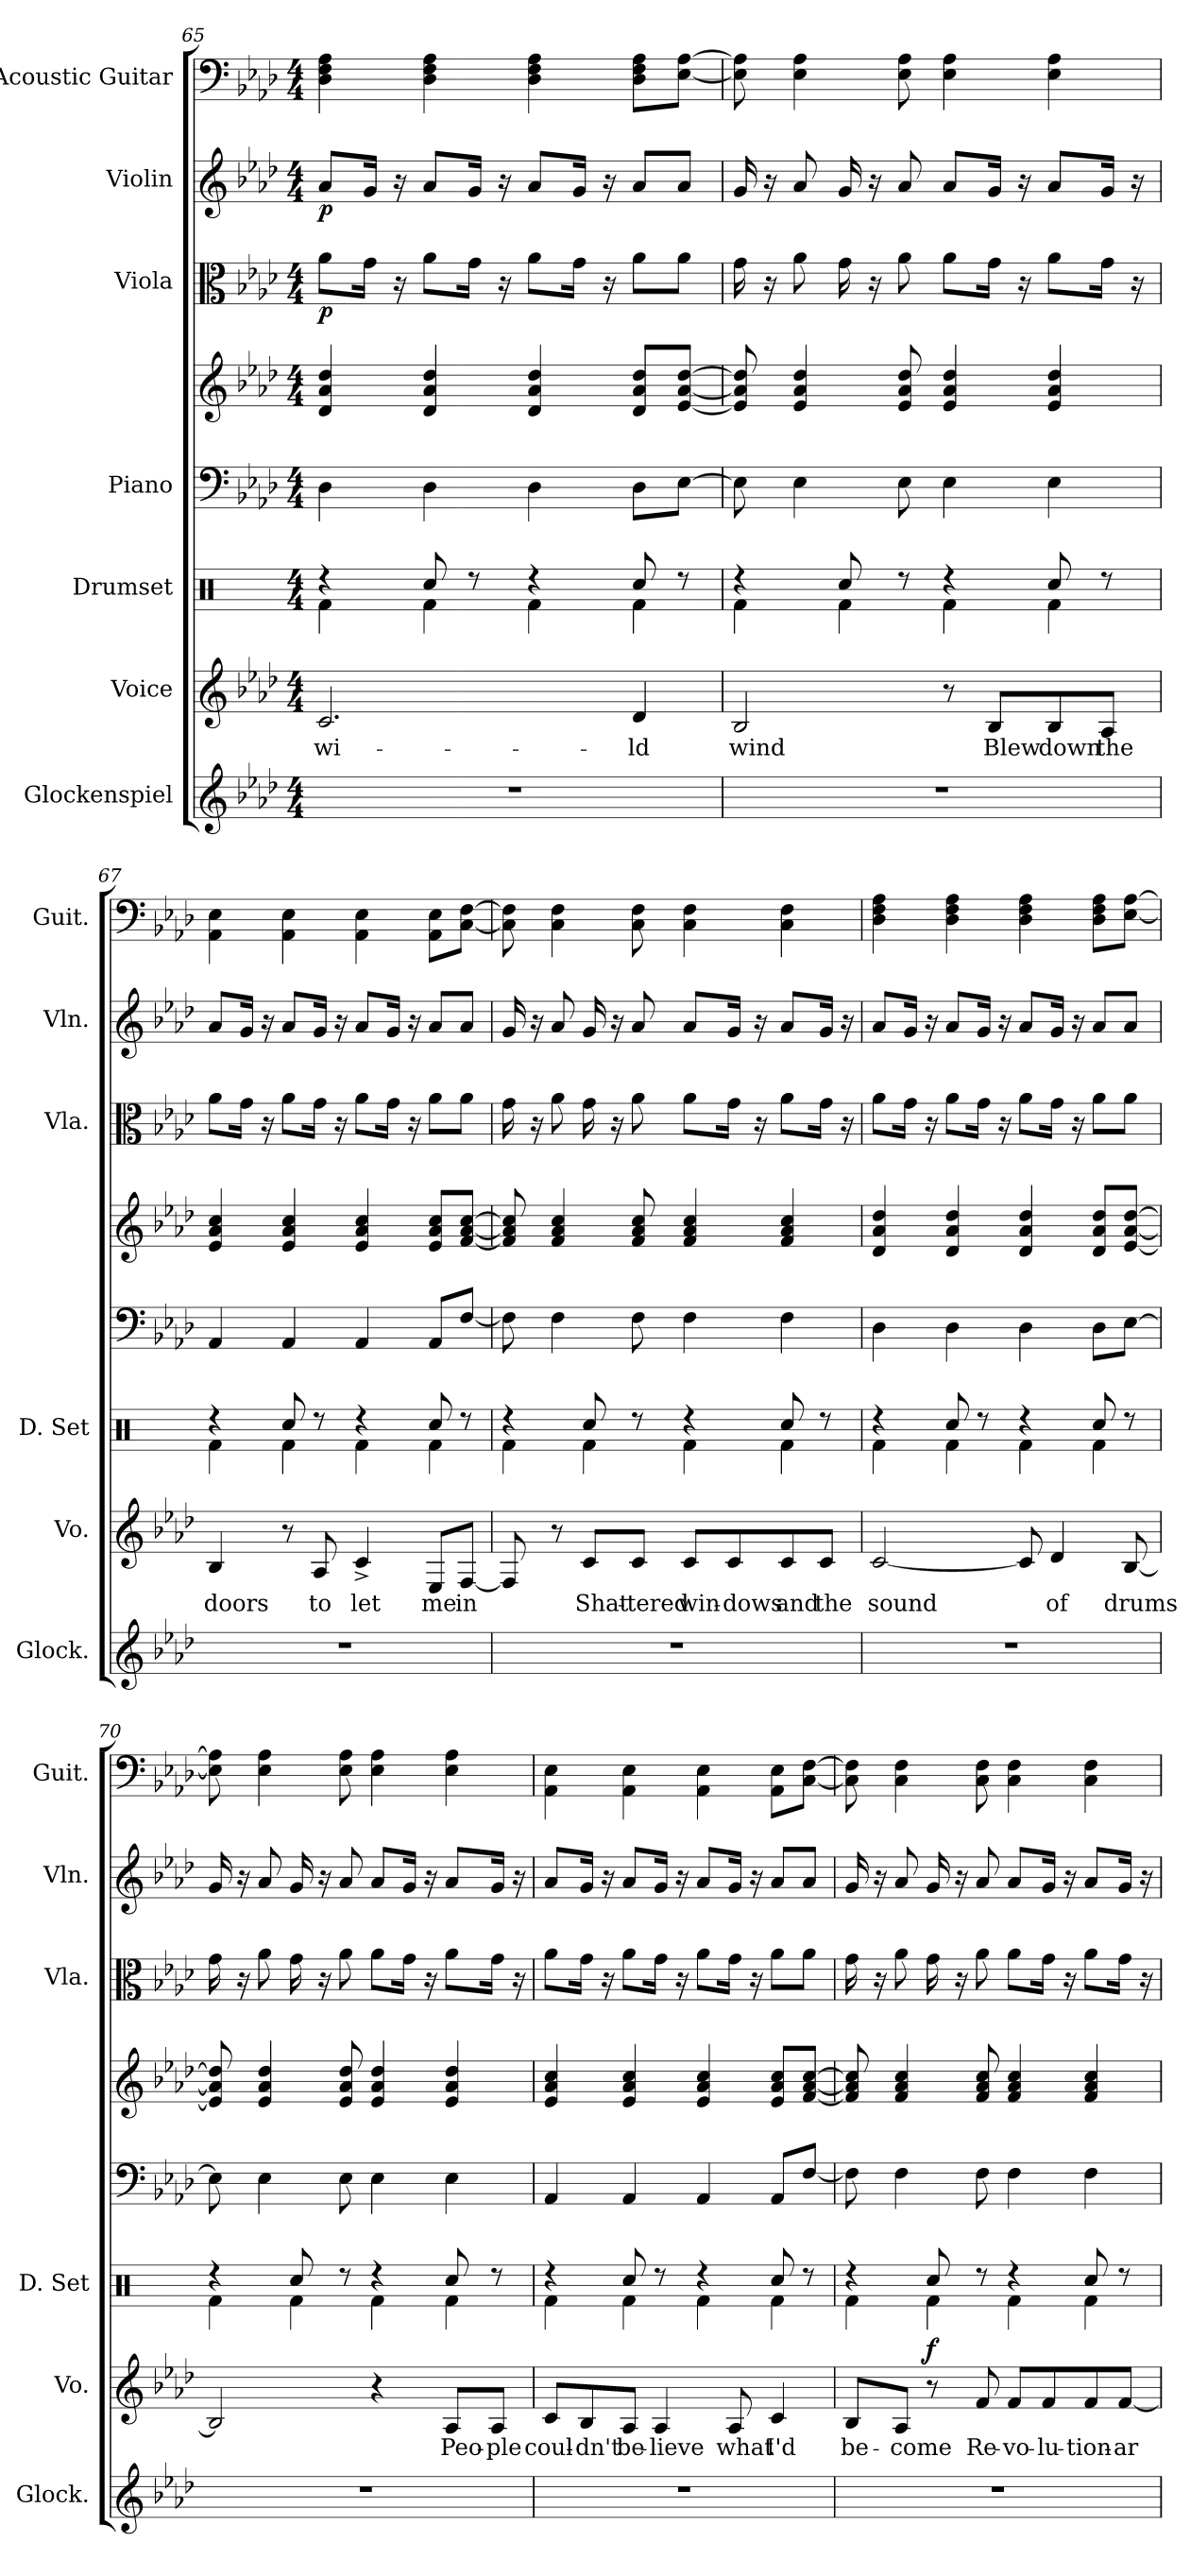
**kern	**kern	**text	**dynam	**kern	**kern	**kern	**kern	**dynam	**kern	**dynam	**kern
*part7	*part6	*part6	*part6	*part5	*part4	*part4	*part3	*part3	*part2	*part2	*part1
*staff8	*staff7	*staff7	*staff7	*staff6	*staff5	*staff4	*staff3	*staff3	*staff2	*staff2	*staff1
*I"Glockenspiel	*I"Voice	*	*	*I"Drumset	*I"Piano	*	*I"Viola	*	*I"Violin	*	*I"Acoustic Guitar
*I'Glock.	*I'Vo.	*	*	*I'D. Set	*	*	*I'Vla.	*	*I'Vln.	*	*I'Guit.
*clefG2	*clefG2	*	*	*clefX	*clefF4	*clefG2	*clefC3	*	*clefG2	*	*
*ITrd-14c-24	*	*	*	*	*	*	*	*	*	*	*
*k[b-e-a-d-]	*k[b-e-a-d-]	*	*	*k[]	*k[b-e-a-d-]	*k[b-e-a-d-]	*k[b-e-a-d-]	*	*k[b-e-a-d-]	*	*k[b-e-a-d-]
*M4/4	*M4/4	*	*	*M4/4	*M4/4	*M4/4	*M4/4	*	*M4/4	*	*M4/4
=65	=65	=65	=65	=65	=65	=65	=65	=65	=65	=65	=65
!	!	!LO:LY:b	!	!	!	!	!	!LO:DY:b	!	!LO:DY:b	!
*	*	*	*	*^	*	*	*	*	*	*	*
1r	2.c/	wi-	.	4r	4Rf\	4D-\	4d-/ 4a-/ 4dd-/	8a-\L	p	8a-/L	p	4D-\ 4F\ 4A-\
.	.	.	.	.	.	.	.	16g\Jk	.	16g/Jk	.	.
.	.	.	.	.	.	.	.	16r	.	16r	.	.
.	.	.	.	8Rcc/	4Rf\	4D-\	4d-/ 4a-/ 4dd-/	8a-\L	.	8a-/L	.	4D-\ 4F\ 4A-\
.	.	.	.	8r	.	.	.	16g\Jk	.	16g/Jk	.	.
.	.	.	.	.	.	.	.	16r	.	16r	.	.
.	.	.	.	4r	4Rf\	4D-\	4d-/ 4a-/ 4dd-/	8a-\L	.	8a-/L	.	4D-\ 4F\ 4A-\
.	.	.	.	.	.	.	.	16g\Jk	.	16g/Jk	.	.
.	.	.	.	.	.	.	.	16r	.	16r	.	.
!	!	!LO:LY:b	!	!	!	!	!	!	!	!	!	!
.	4d-/	-ld	.	8Rcc/	4Rf\	8D-\L	8d-/ 8a-/ 8dd-/L	8a-\L	.	8a-/L	.	8D-\ 8F\ 8A-\L
.	.	.	.	8r	.	[8E-\J	[8e-/ [8a-/ [8dd-/J	8a-\J	.	8a-/J	.	[8E-\ [8A-\J
!!LO:PB:g=z
=66	=66	=66	=66	=66	=66	=66	=66	=66	=66	=66	=66	=66
!	!	!LO:LY:b	!	!	!	!	!	!	!	!	!	!
1r	2B-/	wind	.	4r	4Rf\	8E-\]	8e-/] 8a-/] 8dd-/]	16g\	.	16g/	.	8E-\] 8A-\]
.	.	.	.	.	.	.	.	16r	.	16r	.	.
.	.	.	.	.	.	4E-\	4e-/ 4a-/ 4dd-/	8a-\	.	8a-/	.	4E-\ 4A-\
.	.	.	.	8Rcc/	4Rf\	.	.	16g\	.	16g/	.	.
.	.	.	.	.	.	.	.	16r	.	16r	.	.
.	.	.	.	8r	.	8E-\	8e-/ 8a-/ 8dd-/	8a-\	.	8a-/	.	8E-\ 8A-\
.	8r	.	.	4r	4Rf\	4E-\	4e-/ 4a-/ 4dd-/	8a-\L	.	8a-/L	.	4E-\ 4A-\
!	!	!LO:LY:b	!	!	!	!	!	!	!	!	!	!
.	8B-/L	Blew	.	.	.	.	.	16g\Jk	.	16g/Jk	.	.
.	.	.	.	.	.	.	.	16r	.	16r	.	.
!	!	!LO:LY:b	!	!	!	!	!	!	!	!	!	!
.	8B-/	down	.	8Rcc/	4Rf\	4E-\	4e-/ 4a-/ 4dd-/	8a-\L	.	8a-/L	.	4E-\ 4A-\
!	!	!LO:LY:b	!	!	!	!	!	!	!	!	!	!
.	8A-/J	the	.	8r	.	.	.	16g\Jk	.	16g/Jk	.	.
.	.	.	.	.	.	.	.	16r	.	16r	.	.
=67	=67	=67	=67	=67	=67	=67	=67	=67	=67	=67	=67	=67
!	!	!LO:LY:b	!	!	!	!	!	!	!	!	!	!
1r	4B-/	doors	.	4r	4Rf\	4AA-/	4e-/ 4a-/ 4cc/	8a-\L	.	8a-/L	.	4AA-\ 4E-\
.	.	.	.	.	.	.	.	16g\Jk	.	16g/Jk	.	.
.	.	.	.	.	.	.	.	16r	.	16r	.	.
.	8r	.	.	8Rcc/	4Rf\	4AA-/	4e-/ 4a-/ 4cc/	8a-\L	.	8a-/L	.	4AA-\ 4E-\
!	!	!LO:LY:b	!	!	!	!	!	!	!	!	!	!
.	8A-/	to	.	8r	.	.	.	16g\Jk	.	16g/Jk	.	.
.	.	.	.	.	.	.	.	16r	.	16r	.	.
!	!	!LO:LY:b	!	!	!	!	!	!	!	!	!	!
.	4c^/	let	.	4r	4Rf\	4AA-/	4e-/ 4a-/ 4cc/	8a-\L	.	8a-/L	.	4AA-\ 4E-\
.	.	.	.	.	.	.	.	16g\Jk	.	16g/Jk	.	.
.	.	.	.	.	.	.	.	16r	.	16r	.	.
!	!	!LO:LY:b	!	!	!	!	!	!	!	!	!	!
.	8E-/L	me	.	8Rcc/	4Rf\	8AA-/L	8e-/ 8a-/ 8cc/L	8a-\L	.	8a-/L	.	8AA-\ 8E-\L
!	!	!LO:LY:b	!	!	!	!	!	!	!	!	!	!
.	[8F/J	in	.	8r	.	[8F/J	[8f/ [8a-/ [8cc/J	8a-\J	.	8a-/J	.	[8C\ [8F\J
!!LO:PB:g=z
=68	=68	=68	=68	=68	=68	=68	=68	=68	=68	=68	=68	=68
1r	8F/]	.	.	4r	4Rf\	8F\]	8f/] 8a-/] 8cc/]	16g\	.	16g/	.	8C\] 8F\]
.	.	.	.	.	.	.	.	16r	.	16r	.	.
.	8r	.	.	.	.	4F\	4f/ 4a-/ 4cc/	8a-\	.	8a-/	.	4C\ 4F\
!	!	!LO:LY:b	!	!	!	!	!	!	!	!	!	!
.	8c/L	Shat-	.	8Rcc/	4Rf\	.	.	16g\	.	16g/	.	.
.	.	.	.	.	.	.	.	16r	.	16r	.	.
!	!	!LO:LY:b	!	!	!	!	!	!	!	!	!	!
.	8c/J	-tered	.	8r	.	8F\	8f/ 8a-/ 8cc/	8a-\	.	8a-/	.	8C\ 8F\
!	!	!LO:LY:b	!	!	!	!	!	!	!	!	!	!
.	8c/L	win-	.	4r	4Rf\	4F\	4f/ 4a-/ 4cc/	8a-\L	.	8a-/L	.	4C\ 4F\
!	!	!LO:LY:b	!	!	!	!	!	!	!	!	!	!
.	8c/	-dows	.	.	.	.	.	16g\Jk	.	16g/Jk	.	.
.	.	.	.	.	.	.	.	16r	.	16r	.	.
!	!	!LO:LY:b	!	!	!	!	!	!	!	!	!	!
.	8c/	and	.	8Rcc/	4Rf\	4F\	4f/ 4a-/ 4cc/	8a-\L	.	8a-/L	.	4C\ 4F\
!	!	!LO:LY:b	!	!	!	!	!	!	!	!	!	!
.	8c/J	the	.	8r	.	.	.	16g\Jk	.	16g/Jk	.	.
.	.	.	.	.	.	.	.	16r	.	16r	.	.
=69	=69	=69	=69	=69	=69	=69	=69	=69	=69	=69	=69	=69
!	!	!LO:LY:b	!	!	!	!	!	!	!	!	!	!
1r	[2c/	sound	.	4r	4Rf\	4D-\	4d-/ 4a-/ 4dd-/	8a-\L	.	8a-/L	.	4D-\ 4F\ 4A-\
.	.	.	.	.	.	.	.	16g\Jk	.	16g/Jk	.	.
.	.	.	.	.	.	.	.	16r	.	16r	.	.
.	.	.	.	8Rcc/	4Rf\	4D-\	4d-/ 4a-/ 4dd-/	8a-\L	.	8a-/L	.	4D-\ 4F\ 4A-\
.	.	.	.	8r	.	.	.	16g\Jk	.	16g/Jk	.	.
.	.	.	.	.	.	.	.	16r	.	16r	.	.
.	8c/]	.	.	4r	4Rf\	4D-\	4d-/ 4a-/ 4dd-/	8a-\L	.	8a-/L	.	4D-\ 4F\ 4A-\
!	!	!LO:LY:b	!	!	!	!	!	!	!	!	!	!
.	4d-/	of	.	.	.	.	.	16g\Jk	.	16g/Jk	.	.
.	.	.	.	.	.	.	.	16r	.	16r	.	.
.	.	.	.	8Rcc/	4Rf\	8D-\L	8d-/ 8a-/ 8dd-/L	8a-\L	.	8a-/L	.	8D-\ 8F\ 8A-\L
!	!	!LO:LY:b	!	!	!	!	!	!	!	!	!	!
.	[8B-/	drums	.	8r	.	[8E-\J	[8e-/ [8a-/ [8dd-/J	8a-\J	.	8a-/J	.	[8E-\ [8A-\J
!!LO:PB:g=z
=70	=70	=70	=70	=70	=70	=70	=70	=70	=70	=70	=70	=70
1r	2B-/]	.	.	4r	4Rf\	8E-\]	8e-/] 8a-/] 8dd-/]	16g\	.	16g/	.	8E-\] 8A-\]
.	.	.	.	.	.	.	.	16r	.	16r	.	.
.	.	.	.	.	.	4E-\	4e-/ 4a-/ 4dd-/	8a-\	.	8a-/	.	4E-\ 4A-\
.	.	.	.	8Rcc/	4Rf\	.	.	16g\	.	16g/	.	.
.	.	.	.	.	.	.	.	16r	.	16r	.	.
.	.	.	.	8r	.	8E-\	8e-/ 8a-/ 8dd-/	8a-\	.	8a-/	.	8E-\ 8A-\
.	4r	.	.	4r	4Rf\	4E-\	4e-/ 4a-/ 4dd-/	8a-\L	.	8a-/L	.	4E-\ 4A-\
.	.	.	.	.	.	.	.	16g\Jk	.	16g/Jk	.	.
.	.	.	.	.	.	.	.	16r	.	16r	.	.
!	!	!LO:LY:b	!	!	!	!	!	!	!	!	!	!
.	8A-/L	Peo-	.	8Rcc/	4Rf\	4E-\	4e-/ 4a-/ 4dd-/	8a-\L	.	8a-/L	.	4E-\ 4A-\
!	!	!LO:LY:b	!	!	!	!	!	!	!	!	!	!
.	8A-/J	-ple	.	8r	.	.	.	16g\Jk	.	16g/Jk	.	.
.	.	.	.	.	.	.	.	16r	.	16r	.	.
=71	=71	=71	=71	=71	=71	=71	=71	=71	=71	=71	=71	=71
!	!	!LO:LY:b	!	!	!	!	!	!	!	!	!	!
1r	8c/L	coul-	.	4r	4Rf\	4AA-/	4e-/ 4a-/ 4cc/	8a-\L	.	8a-/L	.	4AA-\ 4E-\
!	!	!LO:LY:b	!	!	!	!	!	!	!	!	!	!
.	8B-/	-dn't	.	.	.	.	.	16g\Jk	.	16g/Jk	.	.
.	.	.	.	.	.	.	.	16r	.	16r	.	.
!	!	!LO:LY:b	!	!	!	!	!	!	!	!	!	!
.	8A-/J	be-	.	8Rcc/	4Rf\	4AA-/	4e-/ 4a-/ 4cc/	8a-\L	.	8a-/L	.	4AA-\ 4E-\
!	!	!LO:LY:b	!	!	!	!	!	!	!	!	!	!
.	4A-/	-lieve	.	8r	.	.	.	16g\Jk	.	16g/Jk	.	.
.	.	.	.	.	.	.	.	16r	.	16r	.	.
.	.	.	.	4r	4Rf\	4AA-/	4e-/ 4a-/ 4cc/	8a-\L	.	8a-/L	.	4AA-\ 4E-\
!	!	!LO:LY:b	!	!	!	!	!	!	!	!	!	!
.	8A-/	what	.	.	.	.	.	16g\Jk	.	16g/Jk	.	.
.	.	.	.	.	.	.	.	16r	.	16r	.	.
!	!	!LO:LY:b	!	!	!	!	!	!	!	!	!	!
.	4c/	I'd	.	8Rcc/	4Rf\	8AA-/L	8e-/ 8a-/ 8cc/L	8a-\L	.	8a-/L	.	8AA-\ 8E-\L
.	.	.	.	8r	.	[8F/J	[8f/ [8a-/ [8cc/J	8a-\J	.	8a-/J	.	[8C\ [8F\J
!!LO:PB:g=z
=72	=72	=72	=72	=72	=72	=72	=72	=72	=72	=72	=72	=72
!	!	!LO:LY:b	!	!	!	!	!	!	!	!	!	!
1r	8B-/L	be-	.	4r	4Rf\	8F\]	8f/] 8a-/] 8cc/]	16g\	.	16g/	.	8C\] 8F\]
.	.	.	.	.	.	.	.	16r	.	16r	.	.
!	!	!LO:LY:b	!	!	!	!	!	!	!	!	!	!
.	8A-/J	-come	.	.	.	4F\	4f/ 4a-/ 4cc/	8a-\	.	8a-/	.	4C\ 4F\
!	!	!	!LO:DY:b	!	!	!	!	!	!	!	!	!
.	8r	.	f	8Rcc/	4Rf\	.	.	16g\	.	16g/	.	.
.	.	.	.	.	.	.	.	16r	.	16r	.	.
!	!	!LO:LY:b	!	!	!	!	!	!	!	!	!	!
.	8f/	Re-	.	8r	.	8F\	8f/ 8a-/ 8cc/	8a-\	.	8a-/	.	8C\ 8F\
!	!	!LO:LY:b	!	!	!	!	!	!	!	!	!	!
.	8f/L	-vo-	.	4r	4Rf\	4F\	4f/ 4a-/ 4cc/	8a-\L	.	8a-/L	.	4C\ 4F\
!	!	!LO:LY:b	!	!	!	!	!	!	!	!	!	!
.	8f/	-lu-	.	.	.	.	.	16g\Jk	.	16g/Jk	.	.
.	.	.	.	.	.	.	.	16r	.	16r	.	.
!	!	!LO:LY:b	!	!	!	!	!	!	!	!	!	!
.	8f/	-tion-	.	8Rcc/	4Rf\	4F\	4f/ 4a-/ 4cc/	8a-\L	.	8a-/L	.	4C\ 4F\
!	!	!LO:LY:b	!	!	!	!	!	!	!	!	!	!
.	[8f/J	ar	.	8r	.	.	.	16g\Jk	.	16g/Jk	.	.
.	.	.	.	.	.	.	.	16r	.	16r	.	.
*	*	*	*	*v	*v	*	*	*	*	*	*	*
=	=	=	=	=	=	=	=	=	=	=	=
*-	*-	*-	*-	*-	*-	*-	*-	*-	*-	*-	*-
